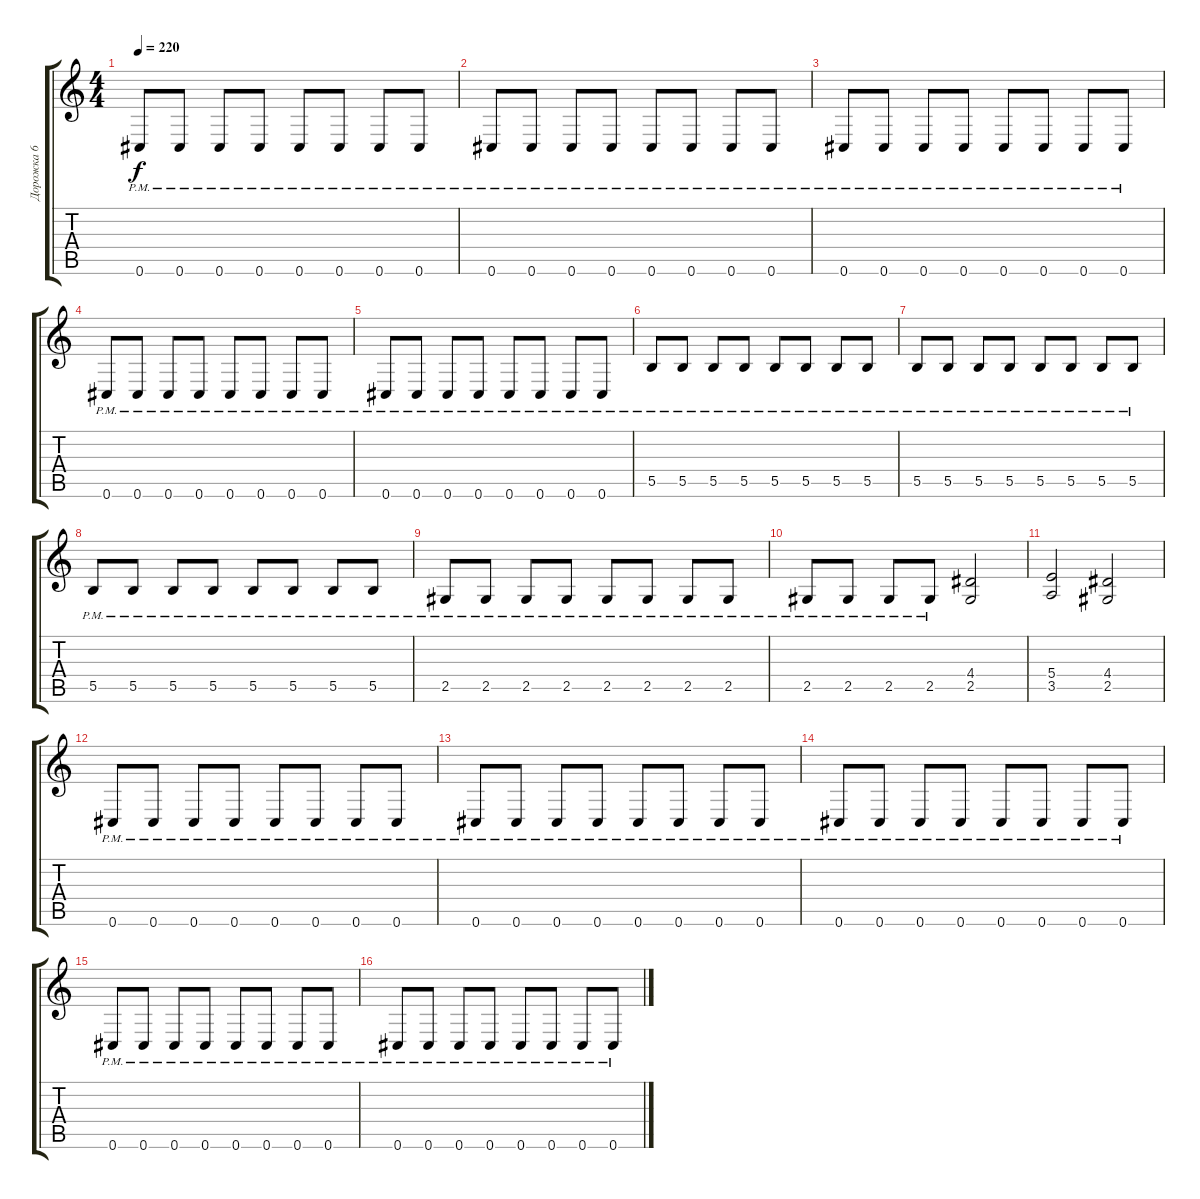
\track ("Дорожка 6" "Дорожка 6") {instrument distortionguitar}
\staff {score tabs}
\tuning (Db4 Ab3 E3 B2 Gb2 Db2) {hide}
\ts (4 4)
\tempo 220
\clef g2
\ks c
0.6{pm}.8{dy f} 0.6{pm}.8 0.6{pm}.8 0.6{pm}.8 0.6{pm}.8 0.6{pm}.8 0.6{pm}.8 0.6{pm}.8 |
0.6{pm}.8 0.6{pm}.8 0.6{pm}.8 0.6{pm}.8 0.6{pm}.8 0.6{pm}.8 0.6{pm}.8 0.6{pm}.8 |
0.6{pm}.8 0.6{pm}.8 0.6{pm}.8 0.6{pm}.8 0.6{pm}.8 0.6{pm}.8 0.6{pm}.8 0.6{pm}.8 |
0.6{pm}.8 0.6{pm}.8 0.6{pm}.8 0.6{pm}.8 0.6{pm}.8 0.6{pm}.8 0.6{pm}.8 0.6{pm}.8 |
0.6{pm}.8 0.6{pm}.8 0.6{pm}.8 0.6{pm}.8 0.6{pm}.8 0.6{pm}.8 0.6{pm}.8 0.6{pm}.8 |
5.5{pm}.8 5.5{pm}.8 5.5{pm}.8 5.5{pm}.8 5.5{pm}.8 5.5{pm}.8 5.5{pm}.8 5.5{pm}.8 |
5.5{pm}.8 5.5{pm}.8 5.5{pm}.8 5.5{pm}.8 5.5{pm}.8 5.5{pm}.8 5.5{pm}.8 5.5{pm}.8 |
5.5{pm}.8 5.5{pm}.8 5.5{pm}.8 5.5{pm}.8 5.5{pm}.8 5.5{pm}.8 5.5{pm}.8 5.5{pm}.8 |
2.5{pm}.8 2.5{pm}.8 2.5{pm}.8 2.5{pm}.8 2.5{pm}.8 2.5{pm}.8 2.5{pm}.8 2.5{pm}.8 |
2.5{pm}.8 2.5{pm}.8 2.5{pm}.8 2.5{pm}.8 (4.4 2.5).2 |
(5.4 3.5).2 (4.4 2.5).2 |
0.6{pm}.8 0.6{pm}.8 0.6{pm}.8 0.6{pm}.8 0.6{pm}.8 0.6{pm}.8 0.6{pm}.8 0.6{pm}.8 |
0.6{pm}.8 0.6{pm}.8 0.6{pm}.8 0.6{pm}.8 0.6{pm}.8 0.6{pm}.8 0.6{pm}.8 0.6{pm}.8 |
0.6{pm}.8 0.6{pm}.8 0.6{pm}.8 0.6{pm}.8 0.6{pm}.8 0.6{pm}.8 0.6{pm}.8 0.6{pm}.8 |
0.6{pm}.8 0.6{pm}.8 0.6{pm}.8 0.6{pm}.8 0.6{pm}.8 0.6{pm}.8 0.6{pm}.8 0.6{pm}.8 |
0.6{pm}.8 0.6{pm}.8 0.6{pm}.8 0.6{pm}.8 0.6{pm}.8 0.6{pm}.8 0.6{pm}.8 0.6{pm}.8
